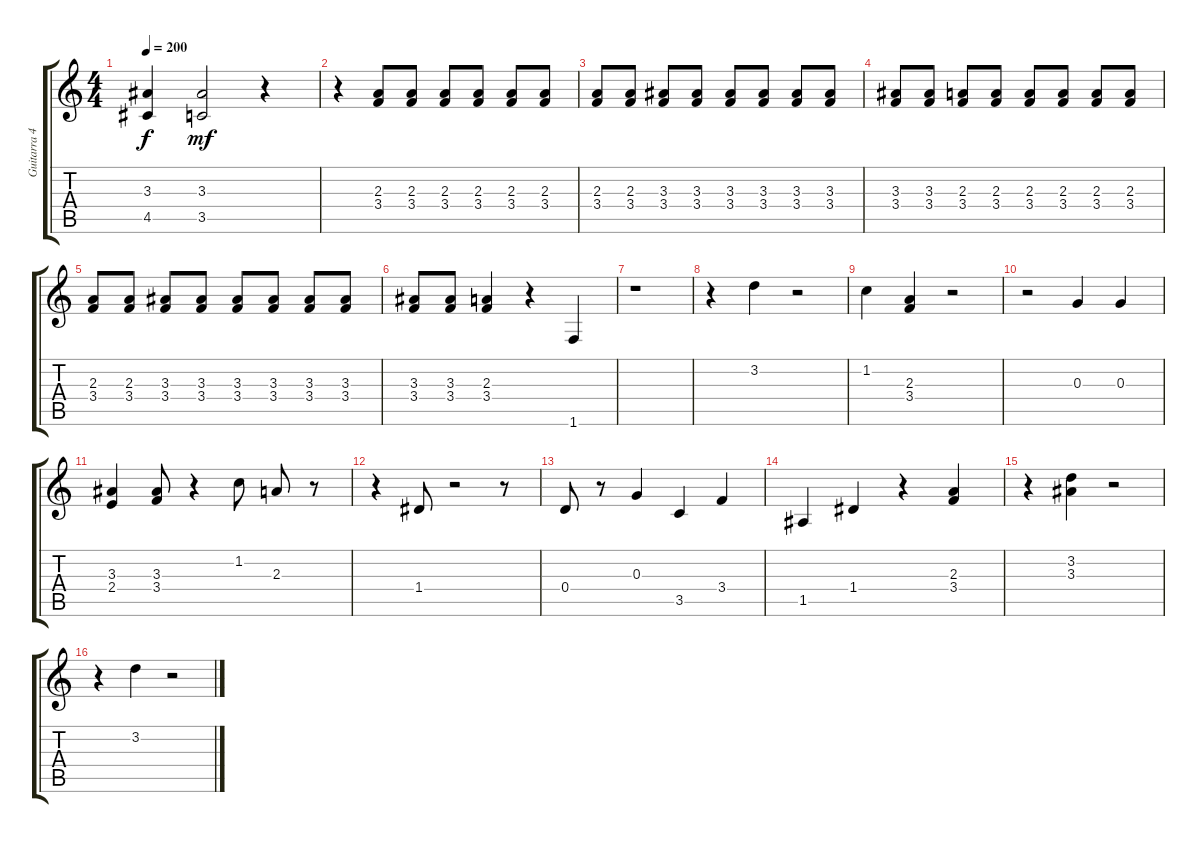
\track ("Guitarra 4(acustica ritmica)" "Guitarra 4") {instrument acousticguitarsteel}
\staff {score tabs}
\tuning (E4 B3 G3 D3 A2 E2) {hide}
\ts (4 4)
\tempo 200
\clef g2
\ks c
(3.3{t} 4.5{t}).4{dy f} (3.3 3.5).2{dy mf} r.4 |
r.4 (2.3 3.4).8 (2.3 3.4).8 (2.3 3.4).8 (2.3 3.4).8 (2.3 3.4).8 (2.3 3.4).8 |
(2.3 3.4).8 (2.3 3.4).8 (3.3 3.4).8 (3.3 3.4).8 (3.3 3.4).8 (3.3 3.4).8 (3.3 3.4).8 (3.3 3.4).8 |
(3.3 3.4).8 (3.3 3.4).8 (2.3 3.4).8 (2.3 3.4).8 (2.3 3.4).8 (2.3 3.4).8 (2.3 3.4).8 (2.3 3.4).8 |
(2.3 3.4).8 (2.3 3.4).8 (3.3 3.4).8 (3.3 3.4).8 (3.3 3.4).8 (3.3 3.4).8 (3.3 3.4).8 (3.3 3.4).8 |
(3.3 3.4).8 (3.3 3.4).8 (2.3 3.4).4 r.4 1.6.4 |
r.1 |
r.4 3.2.4 r.2 |
1.2.4 (2.3 3.4).4 r.2 |
r.2 0.3.4 0.3.4 |
(3.3 2.4).4 (3.3 3.4).8 r.4 1.2.8 2.3.8 r.8 |
r.4 1.4.8 r.2 r.8 |
0.4.8 r.8 0.3.4 3.5.4 3.4.4 |
1.5.4 1.4.4 r.4 (2.3 3.4).4 |
r.4 (3.2 3.3).4 r.2 |
r.4 3.2.4 r.2
